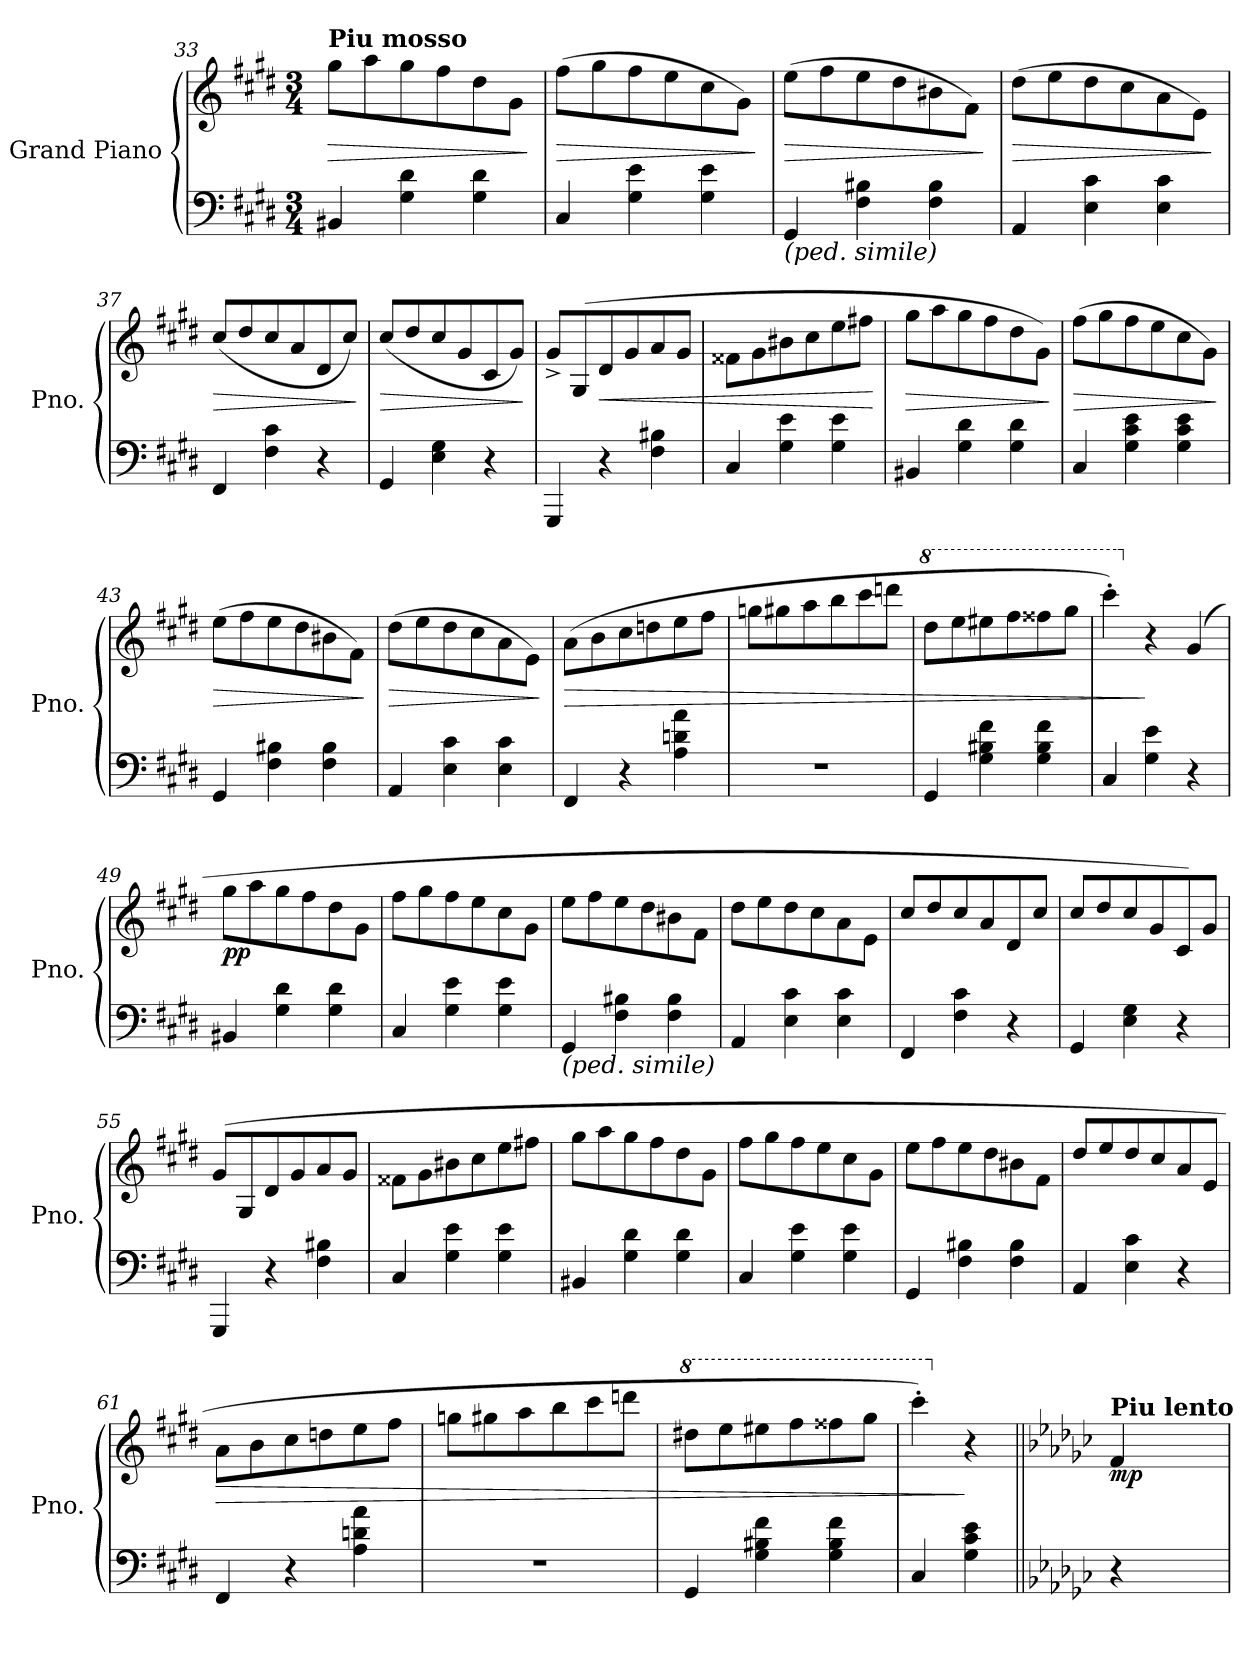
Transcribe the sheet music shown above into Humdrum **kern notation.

**kern	**kern	**dynam
*part1	*part1	*part1
*staff2	*staff1	*staff1/2
*I"Grand Piano	*	*
*I'Pno.	*	*
!!LO:PB:g=z
*clefF4	*clefG2	*
*k[f#c#g#d#]	*k[f#c#g#d#]	*
*M3/4	*M3/4	*
=33	=33	=33
!	!LO:TX:a:B:t=Piu mosso	!
!	!	!LO:HP:b
4BB#X/	8gg#\L	>
.	8aa\	.
4G#\ 4d#\	8gg#\	.
.	8ff#\	.
4G#\ 4d#\	8dd#\	.
.	8g#\J	.
.	.	]
=34	=34	=34
!	!	!LO:HP:b
4C#/	(>8ff#\L	>
.	8gg#\	.
4G#\ 4e\	8ff#\	.
.	8ee\	.
4G#\ 4e\	8cc#\	.
.	8g#\J)	.
.	.	]
=35	=35	=35
!LO:TX:b:i:t=(ped. simile)	!	!
!	!	!LO:HP:b
4GG#/	(>8ee\L	>
.	8ff#\	.
4F#\ 4B#X\	8ee\	.
.	8dd#\	.
4F#\ 4B#\	8b#X\	.
.	8f#\J)	.
.	.	]
=36	=36	=36
!	!	!LO:HP:b
4AA/	(>8dd#\L	>
.	8ee\	.
4E\ 4c#\	8dd#\	.
.	8cc#\	.
4E\ 4c#\	8a\	.
.	8e\J)	.
.	.	]
=37	=37	=37
!	!	!LO:HP:b
4FF#/	(<8cc#/L	>
.	8dd#/	.
4F#\ 4c#\	8cc#/	.
.	8a/	.
4r	8d#/	.
.	8cc#/J)	.
.	.	]
=38	=38	=38
!	!	!LO:HP:b
4GG#/	(<8cc#/L	>
.	8dd#/	.
4E\ 4G#\	8cc#/	.
.	8g#/	.
4r	8c#/	.
.	8g#/J)	.
.	.	]
!!LO:LB:g=z
=39	=39	=39
4GGG#/	8g#^/L	.
.	(>8G#/	.
!	!	!LO:HP:b
4r	8d#/	<
.	8g#/	.
4F#\ 4B#X\	8a/	.
.	8g#/J	.
=40	=40	=40
4C#/	8f##X\L	.
.	8g#\	.
4G#\ 4e\	8b#X\	.
.	8cc#\	.
4G#\ 4e\	8ee\	.
.	8ff#X\J	.
.	.	[
=41	=41	=41
!	!	!LO:HP:b
4BB#X/	8gg#\L	>
.	8aa\	.
4G#\ 4d#\	8gg#\	.
.	8ff#\	.
4G#\ 4d#\	8dd#\	.
.	8g#\J)	.
.	.	]
=42	=42	=42
!	!	!LO:HP:b
4C#/	(>8ff#\L	>
.	8gg#\	.
4G#\ 4c#\ 4e\	8ff#\	.
.	8ee\	.
4G#\ 4c#\ 4e\	8cc#\	.
.	8g#\J)	.
.	.	]
=43	=43	=43
!	!	!LO:HP:b
4GG#/	(>8ee\L	>
.	8ff#\	.
4F#\ 4B#X\	8ee\	.
.	8dd#\	.
4F#\ 4B#\	8b#X\	.
.	8f#\J)	.
.	.	]
!!LO:LB:g=z
=44	=44	=44
!	!	!LO:HP:b
4AA/	(>8dd#\L	>
.	8ee\	.
4E\ 4c#\	8dd#\	.
.	8cc#\	.
4E\ 4c#\	8a\	.
.	8e\J)	.
.	.	]
=45	=45	=45
!	!	!LO:HP:b
4FF#/	(>8a\L	>
.	8b\	.
4r	8cc#\	.
.	8ddn\	.
4A\ 4dn\ 4a\	8ee\	.
.	8ff#\J	.
=46	=46	=46
2.r	8ggn\L	.
.	8gg#X\	.
.	8aa\	.
.	8bb\	.
.	8ccc#\	.
.	8dddn\J	.
=47	=47	=47
*	*8va	*
4GG#/	8ddd#\L	.
.	8eee\	.
4G#\ 4B#X\ 4f#\	8eee#X\	.
.	8fff#\	.
4G#\ 4B#\ 4f#\	8fff##X\	.
.	8ggg#\J	.
=48	=48	=48
4C#/	4cccc#'\)	.
*	*X8va	*
4G#\ 4e\	4r	]
4r	(>4g#/	.
!!LO:LB:g=z
=49	=49	=49
!	!	!LO:DY:b
4BB#X/	8gg#\L	pp
.	8aa\	.
4G#\ 4d#\	8gg#\	.
.	8ff#\	.
4G#\ 4d#\	8dd#\	.
.	8g#\J	.
=50	=50	=50
4C#/	8ff#\L	.
.	8gg#\	.
4G#\ 4e\	8ff#\	.
.	8ee\	.
4G#\ 4e\	8cc#\	.
.	8g#\J	.
=51	=51	=51
!LO:TX:b:i:t=(ped. simile)	!	!
4GG#/	8ee\L	.
.	8ff#\	.
4F#\ 4B#X\	8ee\	.
.	8dd#\	.
4F#\ 4B#\	8b#X\	.
.	8f#\J	.
=52	=52	=52
4AA/	8dd#\L	.
.	8ee\	.
4E\ 4c#\	8dd#\	.
.	8cc#\	.
4E\ 4c#\	8a\	.
.	8e\J	.
=53	=53	=53
4FF#/	8cc#/L	.
.	8dd#/	.
4F#\ 4c#\	8cc#/	.
.	8a/	.
4r	8d#/	.
.	8cc#/J	.
=54	=54	=54
4GG#/	8cc#/L	.
.	8dd#/	.
4E\ 4G#\	8cc#/	.
.	8g#/	.
4r	8c#/)	.
.	8g#/J	.
!!LO:LB:g=z
=55	=55	=55
4GGG#/	(>8g#/L	.
.	8G#/	.
4r	8d#/	.
.	8g#/	.
4F#\ 4B#X\	8a/	.
.	8g#/J	.
=56	=56	=56
4C#/	8f##X\L	.
.	8g#\	.
4G#\ 4e\	8b#X\	.
.	8cc#\	.
4G#\ 4e\	8ee\	.
.	8ff#X\J	.
=57	=57	=57
4BB#X/	8gg#\L	.
.	8aa\	.
4G#\ 4d#\	8gg#\	.
.	8ff#\	.
4G#\ 4d#\	8dd#\	.
.	8g#\J	.
=58	=58	=58
4C#/	8ff#\L	.
.	8gg#\	.
4G#\ 4e\	8ff#\	.
.	8ee\	.
4G#\ 4e\	8cc#\	.
.	8g#\J	.
=59	=59	=59
4GG#/	8ee\L	.
.	8ff#\	.
4F#\ 4B#X\	8ee\	.
.	8dd#\	.
4F#\ 4B#\	8b#X\	.
.	8f#\J	.
!!LO:LB:g=z
=60	=60	=60
4AA/	8dd#/L	.
.	8ee/	.
4E\ 4c#\	8dd#/	.
.	8cc#/	.
4r	8a/	.
.	8e/J	.
=61	=61	=61
!	!	!LO:HP:b
4FF#/	8a\L	>
.	8b\	.
4r	8cc#\	.
.	8ddn\	.
4A\ 4dn\ 4a\	8ee\	.
.	8ff#\J	.
=62	=62	=62
2.r	8ggn\L	.
.	8gg#X\	.
.	8aa\	.
.	8bb\	.
.	8ccc#\	.
.	8dddn\J	.
=63	=63	=63
*	*8va	*
4GG#/	8ddd#X\L	.
.	8eee\	.
4G#\ 4B#X\ 4f#\	8eee#X\	.
.	8fff#\	.
4G#\ 4B#\ 4f#\	8fff##X\	.
.	8ggg#\J	.
=64	=64	=64
4C#/	4cccc#'\)	.
*	*X8va	*
4G#\ 4c#\ 4e\	4r	]
!!LO:PB:g=z
=65||	=65||	=65||
*k[b-e-a-d-g-c-]	*k[b-e-a-d-g-c-]	*
!	!LO:TX:a:B:t=Piu lento	!
!	!	!LO:DY:b
4r	4f/	mp
=	=	=
*-	*-	*-
